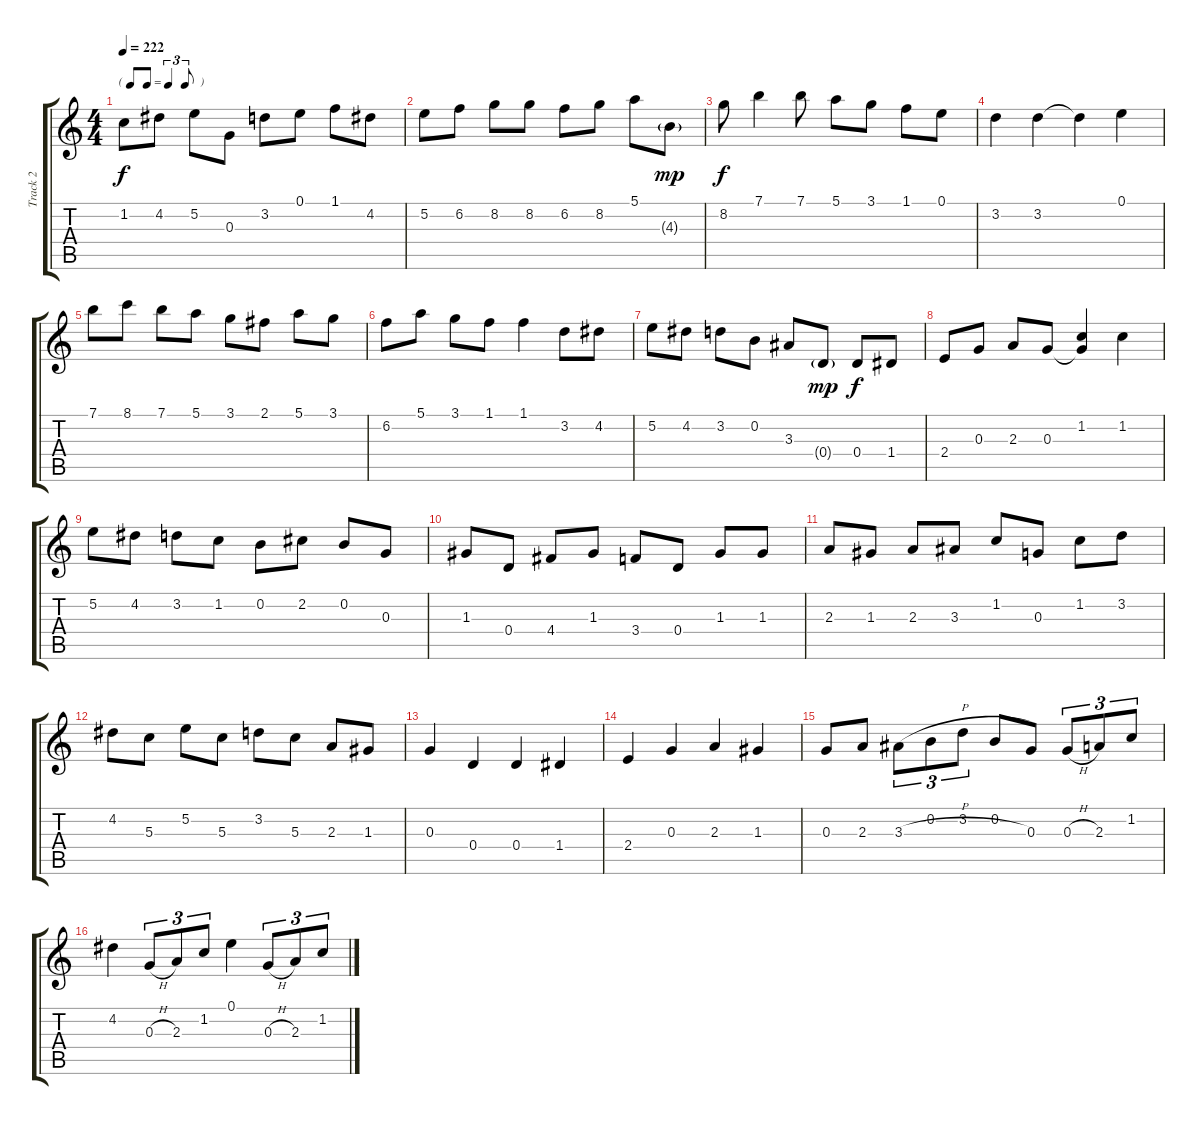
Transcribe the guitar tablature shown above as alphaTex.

\track ("Track 2" "Track 2") {instrument electricguitarjazz}
\staff {score tabs}
\tuning (E4 B3 G3 D3 A2 E2) {hide}
\ts (4 4)
\tf triplet8th
\tempo 222
\clef g2
\ks c
1.2.8{dy f} 4.2.8 5.2.8 0.3.8 3.2.8 0.1.8 1.1.8 4.2.8 |
5.2.8 6.2.8 8.2.8 8.2.8 6.2.8 8.2.8 5.1.8 4.3{g}.8{dy mp} |
8.2.8{dy f} 7.1.4 7.1.8 5.1.8 3.1.8 1.1.8 0.1.8 |
3.2.4 3.2.4 3.2{t}.4 0.1.4 |
7.1.8 8.1.8 7.1.8 5.1.8 3.1.8 2.1.8 5.1.8 3.1.8 |
6.2.8 5.1.8 3.1.8 1.1.8 1.1.4 3.2.8 4.2.8 |
5.2.8 4.2.8 3.2.8 0.2.8 3.3.8 0.4{g}.8{dy mp} 0.4.8{dy f} 1.4.8 |
2.4.8 0.3.8 2.3.8 0.3.8 (1.2 0.3{t}).4 1.2.4 |
5.2.8 4.2.8 3.2.8 1.2.8 0.2.8 2.2.8 0.2.8 0.3.8 |
1.3.8 0.4.8 4.4.8 1.3.8 3.4.8 0.4.8 1.3.8 1.3.8 |
2.3.8 1.3.8 2.3.8 3.3.8 1.2.8 0.3.8 1.2.8 3.2.8 |
4.2.8 5.3.8 5.2.8 5.3.8 3.2.8 5.3.8 2.3.8 1.3.8 |
0.3.4 0.4.4 0.4.4 1.4.4 |
2.4.4 0.3.4 2.3.4 1.3.4 |
0.3.8 2.3.8 3.3{h}.8{tu (3 2)} 0.2.8{tu (3 2)} 3.2.8{tu (3 2)} 0.2.8 0.3.8 0.3{h}.8{tu (3 2)} 2.3.8{tu (3 2)} 1.2.8{tu (3 2)} |
4.2.4 0.3{h}.8{tu (3 2)} 2.3.8{tu (3 2)} 1.2.8{tu (3 2)} 0.1.4 0.3{h}.8{tu (3 2)} 2.3.8{tu (3 2)} 1.2.8{tu (3 2)}
